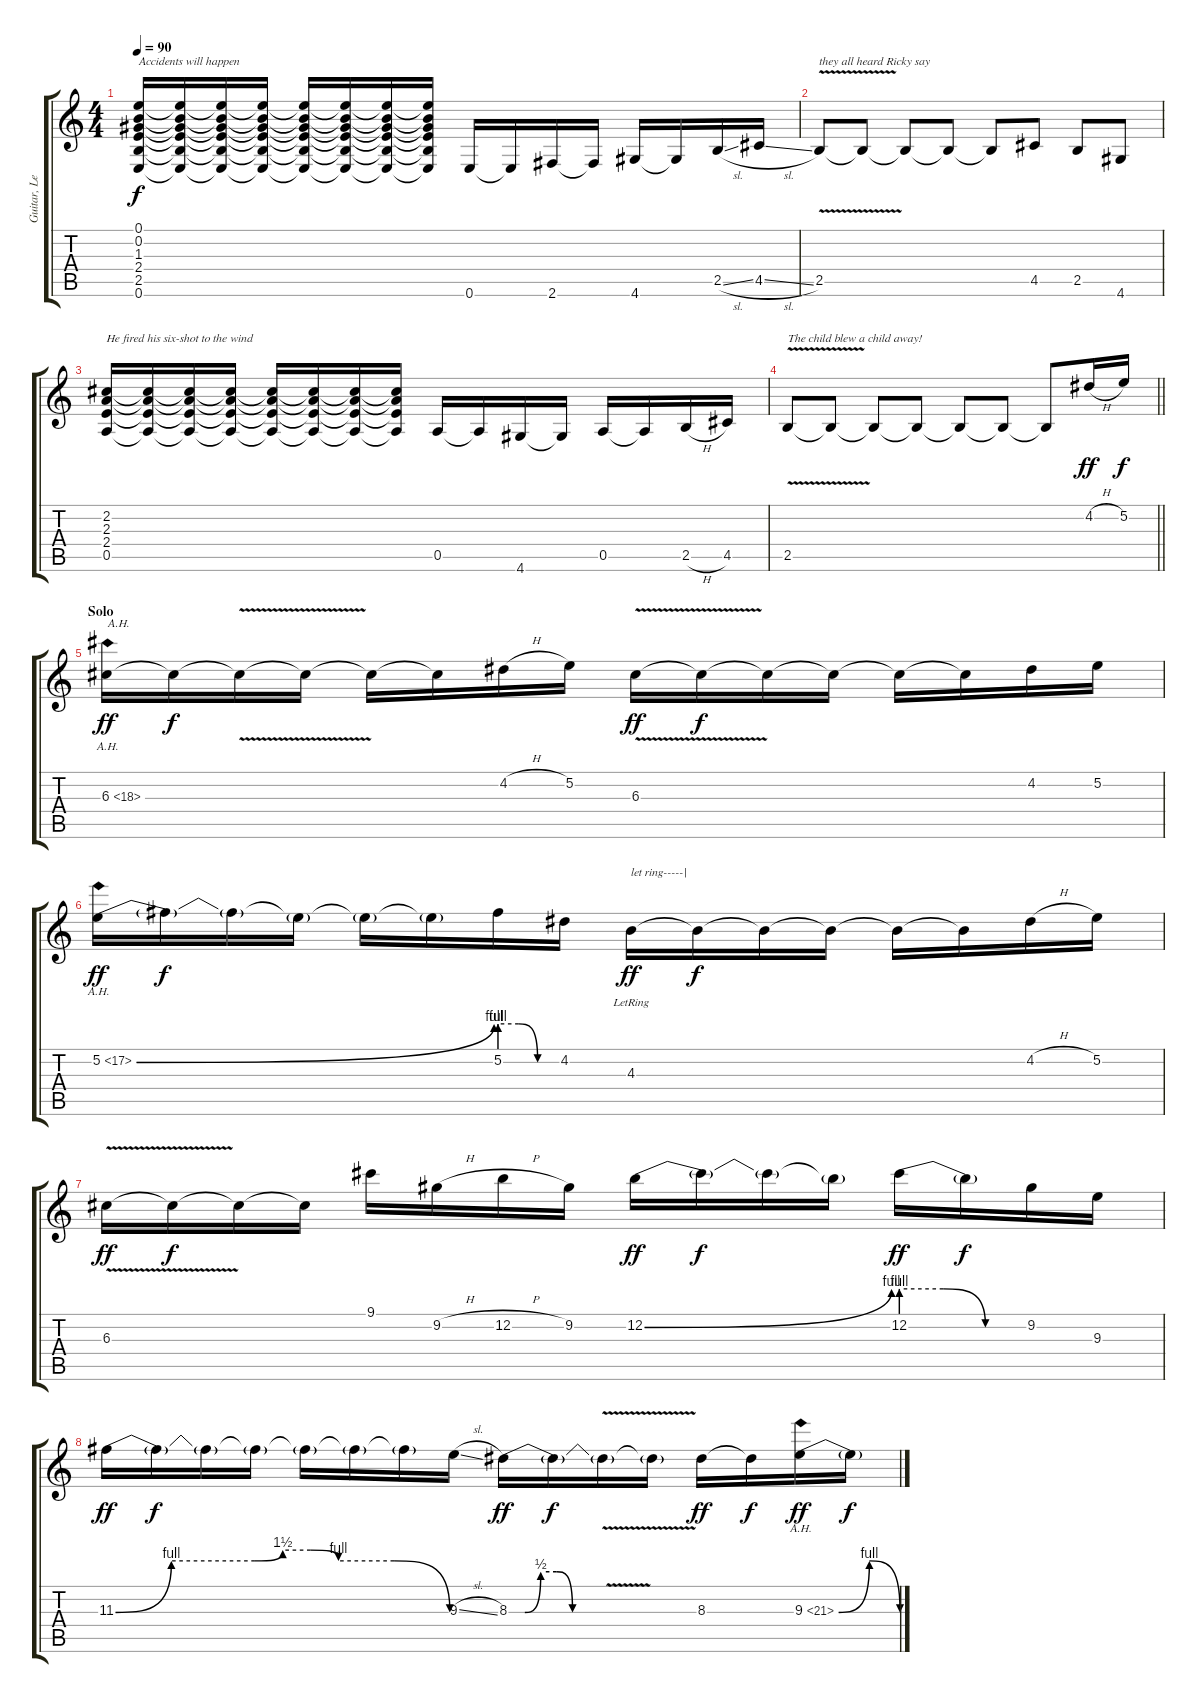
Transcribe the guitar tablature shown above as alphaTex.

\track ("Guitar, Lead" "Guitar, Le") {instrument overdrivenguitar}
\staff {score tabs}
\tuning (E4 B3 G3 D3 A2 E2) {hide}
\ts (4 4)
\tempo 90
\clef g2
\ks c
(0.1 0.2 1.3 2.4 2.5 0.6).16{txt "Accidents will happen" dy f} (0.1{t} 0.2{t} 1.3{t} 2.4{t} 2.5{t} 0.6{t}).16 (0.1{t} 0.2{t} 1.3{t} 2.4{t} 2.5{t} 0.6{t}).16 (0.1{t} 0.2{t} 1.3{t} 2.4{t} 2.5{t} 0.6{t}).16 (0.1{t} 0.2{t} 1.3{t} 2.4{t} 2.5{t} 0.6{t}).16 (0.1{t} 0.2{t} 1.3{t} 2.4{t} 2.5{t} 0.6{t}).16 (0.1{t} 0.2{t} 1.3{t} 2.4{t} 2.5{t} 0.6{t}).16 (0.1{t} 0.2{t} 1.3{t} 2.4{t} 2.5{t} 0.6{t}).16 0.6.16 0.6{t}.16 2.6.16 2.6{t}.16 4.6.16 4.6{t}.16 2.5{sl}.16 4.5{sl}.16 |
2.5{v}.8{txt "they all heard Ricky say"} 2.5{t}.8 2.5{t}.8 2.5{t}.8 2.5{t}.8 4.5.8 2.5.8 4.6.8 |
(2.2 2.3 2.4 0.5).16{txt "He fired his six-shot to the wind"} (2.2{t} 2.3{t} 2.4{t} 0.5{t}).16 (2.2{t} 2.3{t} 2.4{t} 0.5{t}).16 (2.2{t} 2.3{t} 2.4{t} 0.5{t}).16 (2.2{t} 2.3{t} 2.4{t} 0.5{t}).16 (2.2{t} 2.3{t} 2.4{t} 0.5{t}).16 (2.2{t} 2.3{t} 2.4{t} 0.5{t}).16 (2.2{t} 2.3{t} 2.4{t} 0.5{t}).16 0.5.16 0.5{t}.16 4.6.16 4.6{t}.16 0.5.16 0.5{t}.16 2.5{h}.16 4.5.16 |
\barLineRight lightlight
2.5{v}.8{txt "The child blew a child away! "} 2.5{t}.8 2.5{t}.8 2.5{t}.8 2.5{t}.8 2.5{t}.8 2.5{t}.8 4.2{h}.16{dy ff} 5.2.16{dy f} |
\section ("" "Solo")
6.3{ah 12}.16{txt "A.H." dy ff} 6.3{t}.16{dy f} 6.3{v t}.16 6.3{t}.16 6.3{t}.16 6.3{t}.16 4.2{h}.16 5.2.16 6.3{v}.16{dy ff} 6.3{t}.16{dy f} 6.3{t}.16 6.3{t}.16 6.3{t}.16 6.3{t}.16 4.2.16 5.2.16 |
5.2{be (bend 0 0 60 4) ah 12}.16{dy ff} 5.2{t}.16{dy f} 5.2{t}.16 5.2{t}.16 5.2{t}.16 5.2{t}.16 5.2{be (custom 0 4 20 4 40 0 60 0)}.16 4.2.16 4.3{lr}.16{txt "let ring-----|" dy ff} 4.3{t}.16{dy f} 4.3{t}.16 4.3{t}.16 4.3{t}.16 4.3{t}.16 4.2{h}.16 5.2.16 |
6.3{v}.16{dy ff} 6.3{t}.16{dy f} 6.3{t}.16 6.3{t}.16 9.1.16 9.2{h}.16 12.2{h}.16 9.2.16 12.2{be (bend 0 0 60 4)}.16{dy ff} 12.2{t}.16{dy f} 12.2{t}.16 12.2{t}.16 12.2{be (custom 0 4 20 4 40 0 60 0)}.16{dy ff} 12.2{t}.16{dy f} 9.2.16 9.3.16 |
11.3{be (custom 0 0 10 4 25 4 30 6 35 6 40 4 50 4 60 0)}.16{dy ff} 11.3{t}.16{dy f} 11.3{t}.16 11.3{t}.16 11.3{t}.16 11.3{t}.16 11.3{t}.16 9.3{sl}.16 8.3{be (custom 0 0 10 0 20 2 30 2 40 0 60 0)}.16{dy ff} 8.3{t}.16{dy f} 8.3{v t}.16 8.3{t}.16 8.3.16{dy ff} 8.3{t}.16{dy f} 9.3{be (bendrelease 0 0 10 4 35 4 60 0) ah 12}.16{dy ff} 9.3{t}.16{dy f}
